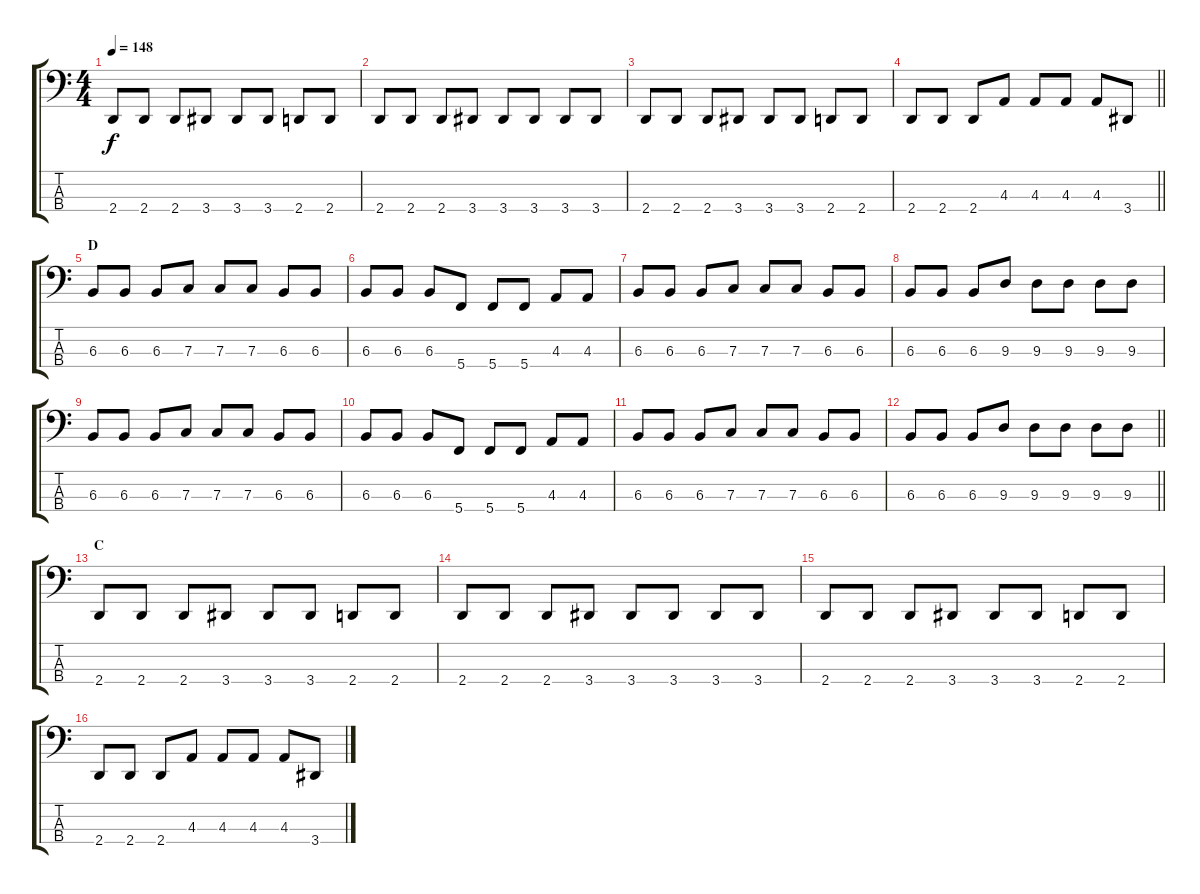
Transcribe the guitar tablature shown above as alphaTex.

\track "" {instrument electricbassfinger}
\staff {score tabs}
\tuning (Eb2 Bb1 F1 C1) {hide}
\ts (4 4)
\tempo 148
\clef f4
\ks c
2.4.8{dy f} 2.4.8 2.4.8 3.4.8 3.4.8 3.4.8 2.4.8 2.4.8 |
2.4.8 2.4.8 2.4.8 3.4.8 3.4.8 3.4.8 3.4.8 3.4.8 |
2.4.8 2.4.8 2.4.8 3.4.8 3.4.8 3.4.8 2.4.8 2.4.8 |
\barLineRight lightlight
2.4.8 2.4.8 2.4.8 4.3.8 4.3.8 4.3.8 4.3.8 3.4.8 |
\section ("" "D")
6.3.8 6.3.8 6.3.8 7.3.8 7.3.8 7.3.8 6.3.8 6.3.8 |
6.3.8 6.3.8 6.3.8 5.4.8 5.4.8 5.4.8 4.3.8 4.3.8 |
6.3.8 6.3.8 6.3.8 7.3.8 7.3.8 7.3.8 6.3.8 6.3.8 |
6.3.8 6.3.8 6.3.8 9.3.8 9.3.8 9.3.8 9.3.8 9.3.8 |
6.3.8 6.3.8 6.3.8 7.3.8 7.3.8 7.3.8 6.3.8 6.3.8 |
6.3.8 6.3.8 6.3.8 5.4.8 5.4.8 5.4.8 4.3.8 4.3.8 |
6.3.8 6.3.8 6.3.8 7.3.8 7.3.8 7.3.8 6.3.8 6.3.8 |
\barLineRight lightlight
6.3.8 6.3.8 6.3.8 9.3.8 9.3.8 9.3.8 9.3.8 9.3.8 |
\section ("" "C")
2.4.8 2.4.8 2.4.8 3.4.8 3.4.8 3.4.8 2.4.8 2.4.8 |
2.4.8 2.4.8 2.4.8 3.4.8 3.4.8 3.4.8 3.4.8 3.4.8 |
2.4.8 2.4.8 2.4.8 3.4.8 3.4.8 3.4.8 2.4.8 2.4.8 |
2.4.8 2.4.8 2.4.8 4.3.8 4.3.8 4.3.8 4.3.8 3.4.8
